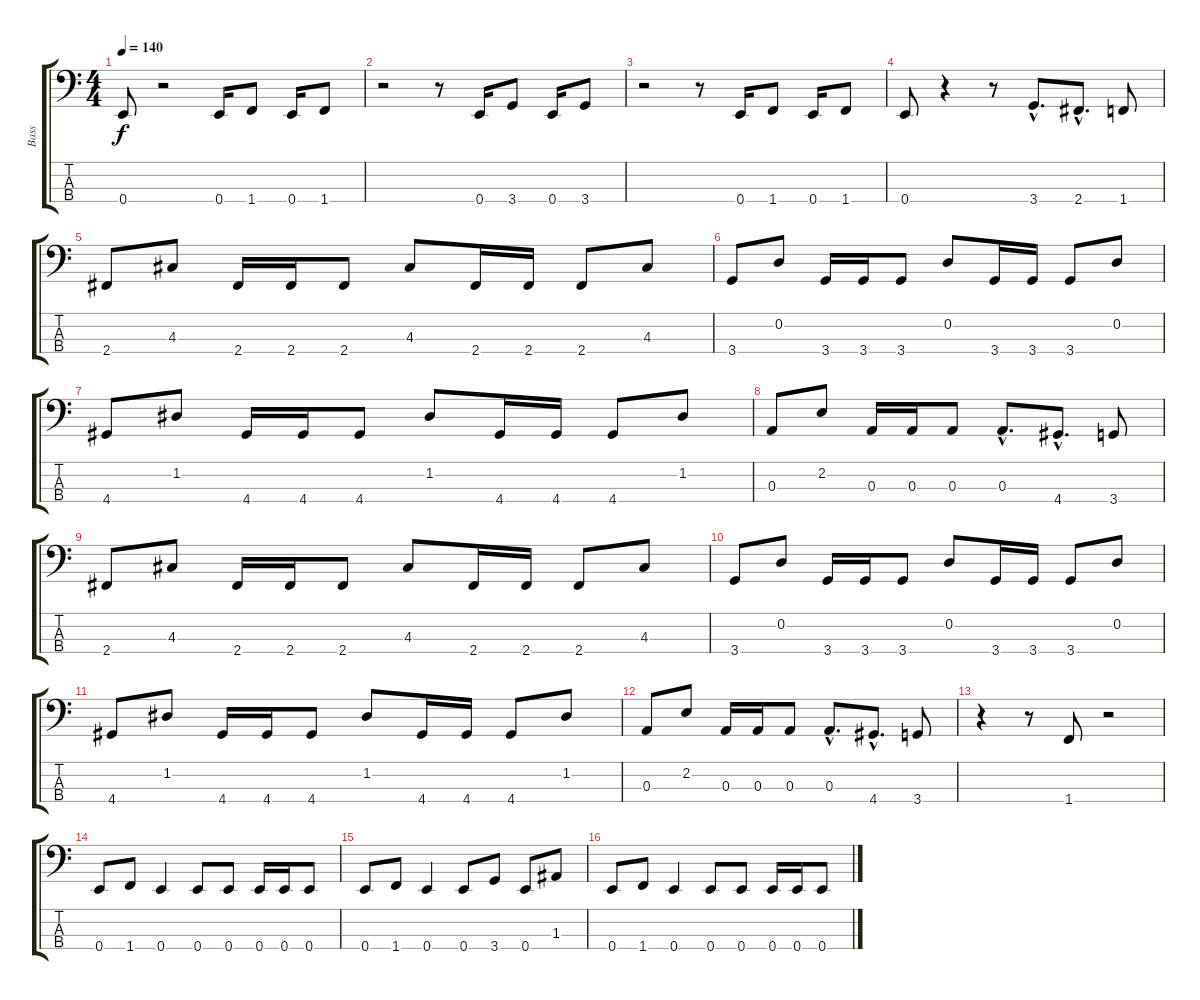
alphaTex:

\track ("Bass" "Bass") {instrument electricbasspick}
\staff {score tabs}
\tuning (G2 D2 A1 E1) {hide}
\ts (4 4)
\tempo 140
\clef f4
\ks c
0.4.8{dy f} r.2 0.4.16 1.4.8 0.4.16 1.4.8 |
r.2 r.8 0.4.16 3.4.8 0.4.16 3.4.8 |
r.2 r.8 0.4.16 1.4.8 0.4.16 1.4.8 |
0.4.8 r.4 r.8 3.4{hac}.8{d} 2.4{hac}.8{d} 1.4.8 |
2.4.8 4.3.8 2.4.16 2.4.16 2.4.8 4.3.8 2.4.16 2.4.16 2.4.8 4.3.8 |
3.4.8 0.2.8 3.4.16 3.4.16 3.4.8 0.2.8 3.4.16 3.4.16 3.4.8 0.2.8 |
4.4.8 1.2.8 4.4.16 4.4.16 4.4.8 1.2.8 4.4.16 4.4.16 4.4.8 1.2.8 |
0.3.8 2.2.8 0.3.16 0.3.16 0.3.8 0.3{hac}.8{d} 4.4{hac}.8{d} 3.4.8 |
2.4.8 4.3.8 2.4.16 2.4.16 2.4.8 4.3.8 2.4.16 2.4.16 2.4.8 4.3.8 |
3.4.8 0.2.8 3.4.16 3.4.16 3.4.8 0.2.8 3.4.16 3.4.16 3.4.8 0.2.8 |
4.4.8 1.2.8 4.4.16 4.4.16 4.4.8 1.2.8 4.4.16 4.4.16 4.4.8 1.2.8 |
0.3.8 2.2.8 0.3.16 0.3.16 0.3.8 0.3{hac}.8{d} 4.4{hac}.8{d} 3.4.8 |
r.4 r.8 1.4.8 r.2 |
0.4.8 1.4.8 0.4.4 0.4.8 0.4.8 0.4.16 0.4.16 0.4.8 |
0.4.8 1.4.8 0.4.4 0.4.8 3.4.8 0.4.8 1.3.8 |
0.4.8 1.4.8 0.4.4 0.4.8 0.4.8 0.4.16 0.4.16 0.4.8
